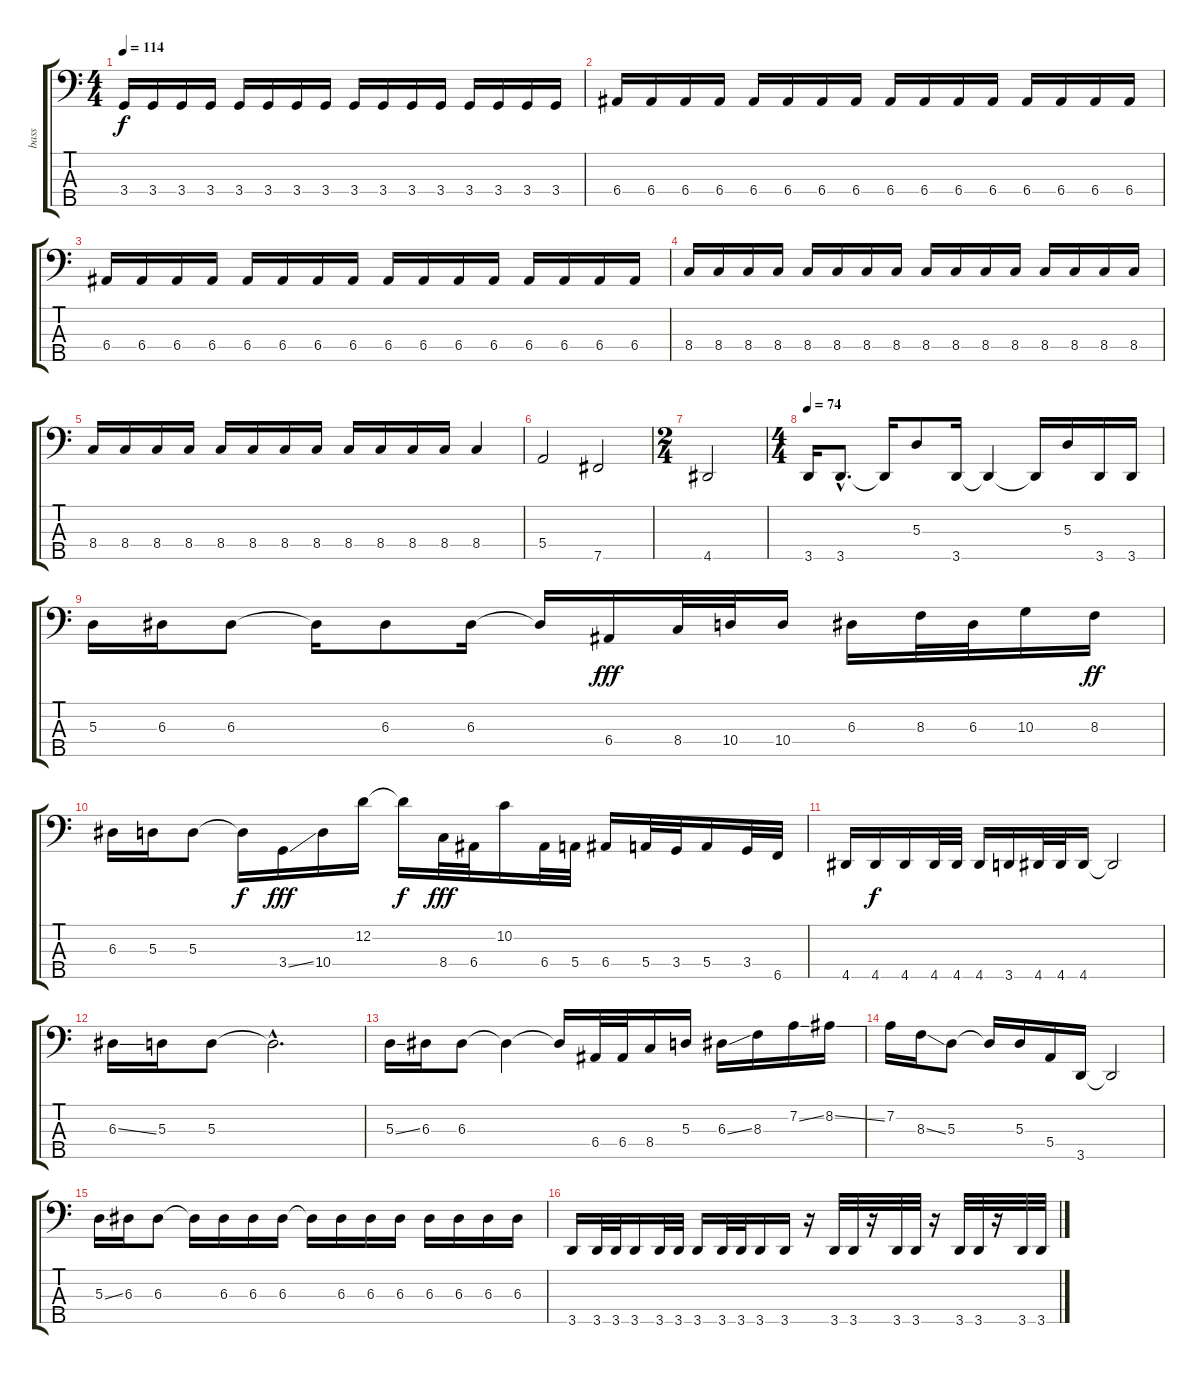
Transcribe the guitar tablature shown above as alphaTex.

\track ("bass" "bass") {instrument electricbassfinger}
\staff {score tabs}
\tuning (G2 D2 A1 E1 B0) {hide}
\ts (4 4)
\tempo 114
\clef f4
\ks c
3.4.16{dy f} 3.4.16 3.4.16 3.4.16 3.4.16 3.4.16 3.4.16 3.4.16 3.4.16 3.4.16 3.4.16 3.4.16 3.4.16 3.4.16 3.4.16 3.4.16 |
6.4.16 6.4.16 6.4.16 6.4.16 6.4.16 6.4.16 6.4.16 6.4.16 6.4.16 6.4.16 6.4.16 6.4.16 6.4.16 6.4.16 6.4.16 6.4.16 |
6.4.16 6.4.16 6.4.16 6.4.16 6.4.16 6.4.16 6.4.16 6.4.16 6.4.16 6.4.16 6.4.16 6.4.16 6.4.16 6.4.16 6.4.16 6.4.16 |
8.4.16 8.4.16 8.4.16 8.4.16 8.4.16 8.4.16 8.4.16 8.4.16 8.4.16 8.4.16 8.4.16 8.4.16 8.4.16 8.4.16 8.4.16 8.4.16 |
8.4.16 8.4.16 8.4.16 8.4.16 8.4.16 8.4.16 8.4.16 8.4.16 8.4.16 8.4.16 8.4.16 8.4.16 8.4.4 |
5.4.2 7.5.2 |
\ts (2 4)
4.5.2 |
\ts (4 4)
\tempo 74
3.5.16 3.5{hac}.8{d} 3.5{t}.16 5.3.8 3.5.16 3.5{t}.4 3.5{t}.16 5.3.16 3.5.16 3.5.16 |
5.3.16 6.3.16 6.3.8 6.3{t}.16 6.3.8 6.3.16 6.3{t}.16 6.4.16{dy fff} 8.4.32 10.4.32 10.4.16 6.3.16 8.3.32 6.3.32 10.3.16 8.3.16{dy ff} |
6.3.16 5.3.16 5.3.8 5.3{t}.16{dy f} 3.4{ss}.16{dy fff} 10.4.16 12.2.16 12.2{t}.16{dy f} 8.4.32{dy fff} 6.4.32 10.2.16 6.4.32 5.4.32 6.4.16 5.4.32 3.4.32 5.4.16 3.4.32 6.5.32 |
4.5.16 4.5.16{dy f} 4.5.16 4.5.32 4.5.32 4.5.16 3.5.16 4.5.32 4.5.32 4.5.16 4.5{t}.2 |
6.3{ss}.16 5.3.16 5.3.8 5.3{hac t}.2{d} |
5.3{ss}.16 6.3.16 6.3.8 6.3{t}.4 6.3{t}.16 6.4.32 6.4.32 8.4.16 5.3.16 6.3{ss}.16 8.3.16 7.2{ss}.16 8.2{ss}.16 |
7.2.16 8.3{ss}.16 5.3.8 5.3{t}.16 5.3.16 5.4.16 3.5.16 3.5{t}.2 |
5.3{ss}.16 6.3.16 6.3.8 6.3{t}.16 6.3.16 6.3.16 6.3.16 6.3{t}.16 6.3.16 6.3.16 6.3.16 6.3.16 6.3.16 6.3.16 6.3.16 |
3.5.16 3.5.32 3.5.32 3.5.16 3.5.32 3.5.32 3.5.16 3.5.32 3.5.32 3.5.16 3.5.16 r.16 3.5.32 3.5.32 r.16 3.5.32 3.5.32 r.16 3.5.32 3.5.32 r.16 3.5.32 3.5.32
